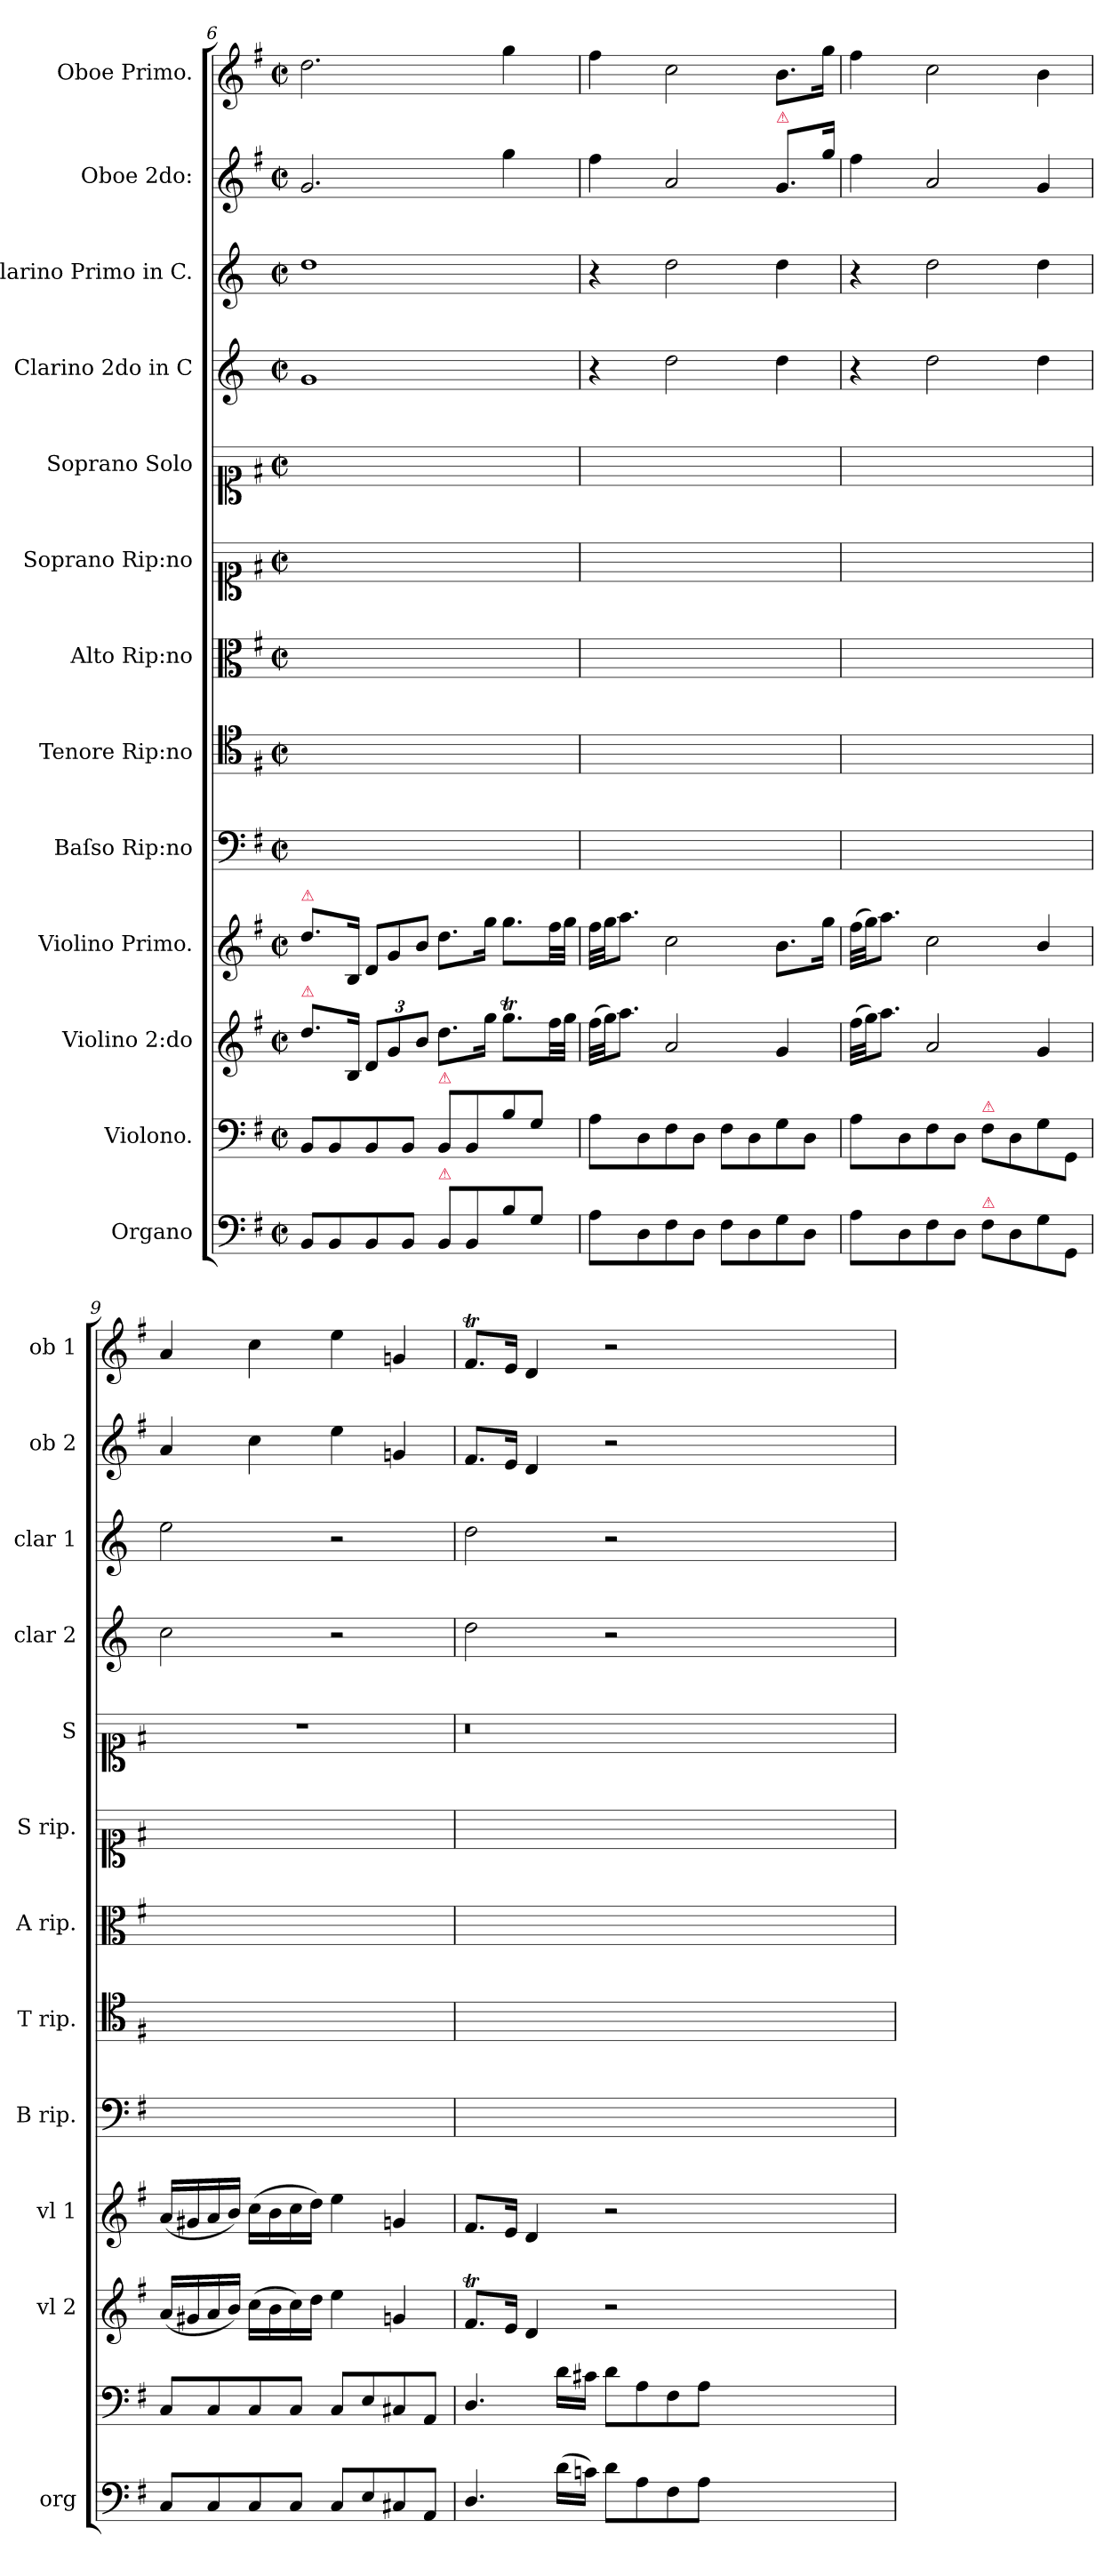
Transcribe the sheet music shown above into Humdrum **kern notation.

**kern	**kern	**kern	**kern	**kern	**kern	**kern	**kern	**kern	**kern	**kern	**kern	**kern
*part13	*part12	*part11	*part10	*part9	*part8	*part7	*part6	*part5	*part4	*part3	*part2	*part1
*staff13	*staff12	*staff11	*staff10	*staff9	*staff8	*staff7	*staff6	*staff5	*staff4	*staff3	*staff2	*staff1
*I"Organo	*I"Violono.	*I"Violino 2:do	*I"Violino Primo.	*I"Baſso Rip:no	*I"Tenore Rip:no	*I"Alto Rip:no	*I"Soprano Rip:no	*I"Soprano Solo	*I"Clarino 2do in C	*I"clarino Primo in C.	*I"Oboe 2do:	*I"Oboe Primo.
*I'org	*	*I'vl 2	*I'vl 1	*I'B rip.	*I'T rip.	*I'A rip.	*I'S rip.	*I'S	*I'clar 2	*I'clar 1	*I'ob 2	*I'ob 1
*clefF4	*clefF4	*clefG2	*clefG2	*clefF4	*clefC4	*clefC3	*clefC1	*clefC1	*clefG2	*clefG2	*clefG2	*clefG2
*k[f#]	*k[f#]	*k[f#]	*k[f#]	*k[f#]	*k[f#]	*k[f#]	*k[f#]	*k[f#]	*k[]	*k[]	*k[f#]	*k[f#]
*G:	*G:	*G:	*G:	*G:	*G:	*G:	*G:	*G:	*	*	*G:	*G:
*M2/2	*M2/2	*M2/2	*M2/2	*M2/2	*M2/2	*M2/2	*M2/2	*M2/2	*M2/2	*M2/2	*M2/2	*M2/2
*met(c|)	*met(c|)	*met(c|)	*met(c|)	*met(c|)	*met(c|)	*met(c|)	*met(c|)	*met(c|)	*met(c|)	*met(c|)	*met(c|)	*met(c|)
=6	=6	=6	=6	=6	=6	=6	=6	=6	=6	=6	=6	=6
!	!	!	!LO:TX:a:color=crimson:t=⚠	!	!	!	!	!	!	!	!	!
!	!	!LO:TX:a:color=crimson:t=⚠	!	!	!	!	!	!	!	!	!	!
8BB/L	8BB/L	8.dd\L	8.dd\L	1ryy	1ryy	1ryy	1ryy	1ryy	1g/	1dd\	2.g/	2.dd\
8BB/	8BB/	.	.	.	.	.	.	.	.	.	.	.
.	.	16B/Jk	16B/Jk	.	.	.	.	.	.	.	.	.
*	*	*	*Xtuplet	*	*	*	*	*	*	*	*	*
8BB/	8BB/	12d/L	12d/L	.	.	.	.	.	.	.	.	.
.	.	12g/	12g/	.	.	.	.	.	.	.	.	.
8BB/J	8BB/J	.	.	.	.	.	.	.	.	.	.	.
.	.	12b/J	12b/J	.	.	.	.	.	.	.	.	.
!	!LO:TX:a:color=crimson:t=⚠	!	!	!	!	!	!	!	!	!	!	!
!LO:TX:a:color=crimson:t=⚠	!	!	!	!	!	!	!	!	!	!	!	!
8BB/L	8BB/L	8.dd\L	8.dd\L	.	.	.	.	.	.	.	.	.
8BB/	8BB/	.	.	.	.	.	.	.	.	.	.	.
.	.	16gg\Jk	16gg\Jk	.	.	.	.	.	.	.	.	.
8B\	8B\	8.ggT\L	8.gg\L	.	.	.	.	.	.	.	4gg\	4gg\
8G\J	8G\J	.	.	.	.	.	.	.	.	.	.	.
.	.	32ff#\LL	32ff#\LL	.	.	.	.	.	.	.	.	.
.	.	32gg\JJJ	32gg\JJJ	.	.	.	.	.	.	.	.	.
=7	=7	=7	=7	=7	=7	=7	=7	=7	=7	=7	=7	=7
8A\L	8A\L	(32ff#\LLL	32ff#\LLL	1ryy	1ryy	1ryy	1ryy	1ryy	4r	4r	4ff#\	4ff#\
.	.	32gg\JJ)	32gg\JJ	.	.	.	.	.	.	.	.	.
.	.	8.aa\J	8.aa\J	.	.	.	.	.	.	.	.	.
8D\	8D\	.	.	.	.	.	.	.	.	.	.	.
8F#\	8F#\	2a/	2cc\	.	.	.	.	.	2dd\	2dd\	2a/	2cc\
8D\J	8D\J	.	.	.	.	.	.	.	.	.	.	.
8F#\L	8F#\L	.	.	.	.	.	.	.	.	.	.	.
8D\	8D\	.	.	.	.	.	.	.	.	.	.	.
!	!	!	!	!	!	!	!	!	!	!	!LO:TX:a:color=crimson:t=⚠	!
8G\	8G\	4g/	8.b\L	.	.	.	.	.	4dd\	4dd\	8.g/L	8.b\L
8D\J	8D\J	.	.	.	.	.	.	.	.	.	.	.
.	.	.	16gg\Jk	.	.	.	.	.	.	.	16gg\Jk	16gg\Jk
=8	=8	=8	=8	=8	=8	=8	=8	=8	=8	=8	=8	=8
8A\L	8A\L	(32ff#\LLL	(32ff#\LLL	1ryy	1ryy	1ryy	1ryy	1ryy	4r	4r	4ff#\	4ff#\
.	.	32gg\JJ)	32gg\JJ)	.	.	.	.	.	.	.	.	.
.	.	8.aa\J	8.aa\J	.	.	.	.	.	.	.	.	.
8D\	8D\	.	.	.	.	.	.	.	.	.	.	.
8F#\	8F#\	2a/	2cc\	.	.	.	.	.	2dd\	2dd\	2a/	2cc\
8D\J	8D\J	.	.	.	.	.	.	.	.	.	.	.
!	!LO:TX:a:color=crimson:t=⚠	!	!	!	!	!	!	!	!	!	!	!
!LO:TX:a:color=crimson:t=⚠	!	!	!	!	!	!	!	!	!	!	!	!
8F#\L	8F#\L	.	.	.	.	.	.	.	.	.	.	.
8D\	8D\	.	.	.	.	.	.	.	.	.	.	.
8G\	8G\	4g/	4b/	.	.	.	.	.	4dd\	4dd\	4g/	4b\
8GG/J	8GG/J	.	.	.	.	.	.	.	.	.	.	.
=9	=9	=9	=9	=9	=9	=9	=9	=9	=9	=9	=9	=9
8C/L	8C/L	(16a/LL	(16a/LL	1ryy	1ryy	1ryy	1ryy	1r	2cc\	2ee\	4a/	4a/
.	.	16g#X/	16g#X/	.	.	.	.	.	.	.	.	.
8C/	8C/	16a/	16a/	.	.	.	.	.	.	.	.	.
.	.	16b/JJ)	16b/JJ)	.	.	.	.	.	.	.	.	.
8C/	8C/	(16cc\LL	(16cc\LL	.	.	.	.	.	.	.	4cc\	4cc\
.	.	16b\	16b\	.	.	.	.	.	.	.	.	.
8C/J	8C/J	16cc\)	16cc\	.	.	.	.	.	.	.	.	.
.	.	16dd\JJ	16dd\JJ)	.	.	.	.	.	.	.	.	.
8C/L	8C/L	4ee\	4ee\	.	.	.	.	.	2r	2r	4ee\	4ee\
8E/	8E/	.	.	.	.	.	.	.	.	.	.	.
8C#X/	8C#X/	4gn/	4gn/	.	.	.	.	.	.	.	4gn/	4gn/
8AA/J	8AA/J	.	.	.	.	.	.	.	.	.	.	.
=10	=10	=10	=10	=10	=10	=10	=10	=10	=10	=10	=10	=10
4.D/	4.D/	8.f#t/L	8.f#/L	1ryy	1ryy	1ryy	1ryy	0.r	2dd\	2dd\	8.f#/L	8.f#t/L
.	.	16e/Jk	16e/Jk	.	.	.	.	.	.	.	16e/Jk	16e/Jk
.	.	4d/	4d/	.	.	.	.	.	.	.	4d/	4d/
(16d\LL	16d\LL	.	.	.	.	.	.	.	.	.	.	.
16cn\JJ)	16c#X\JJ	.	.	.	.	.	.	.	.	.	.	.
8d\L	8d\L	2r	2r	.	.	.	.	.	2r	2r	2r	2r
8A\	8A\	.	.	.	.	.	.	.	.	.	.	.
8F#\	8F#\	.	.	.	.	.	.	.	.	.	.	.
8A\J	8A\J	.	.	.	.	.	.	.	.	.	.	.
0ryy	0ryy	0ryy	0ryy	0ryy	0ryy	0ryy	0ryy	.	0ryy	0ryy	0ryy	0ryy
=	=	=	=	=	=	=	=	=	=	=	=	=
*-	*-	*-	*-	*-	*-	*-	*-	*-	*-	*-	*-	*-
